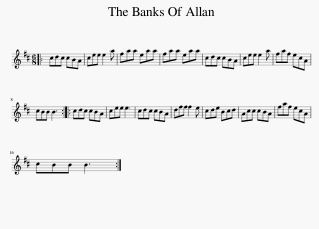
X:1
L:1/8
M:6/8
I:linebreak $
K:D
V:1 treble
V:1
|: cdc cBA | cee e2 a | faa eaa | faa eaa | cdc cBA | %5
 cee e2 a | faf ecA |$ cBB B3 :: cdc cBA | cee e3 | %10
 cdc cBA | dff f2 e | cde Bcd | Acc cBA | faf ecA |$ %15
 cBB B3 :| %16
